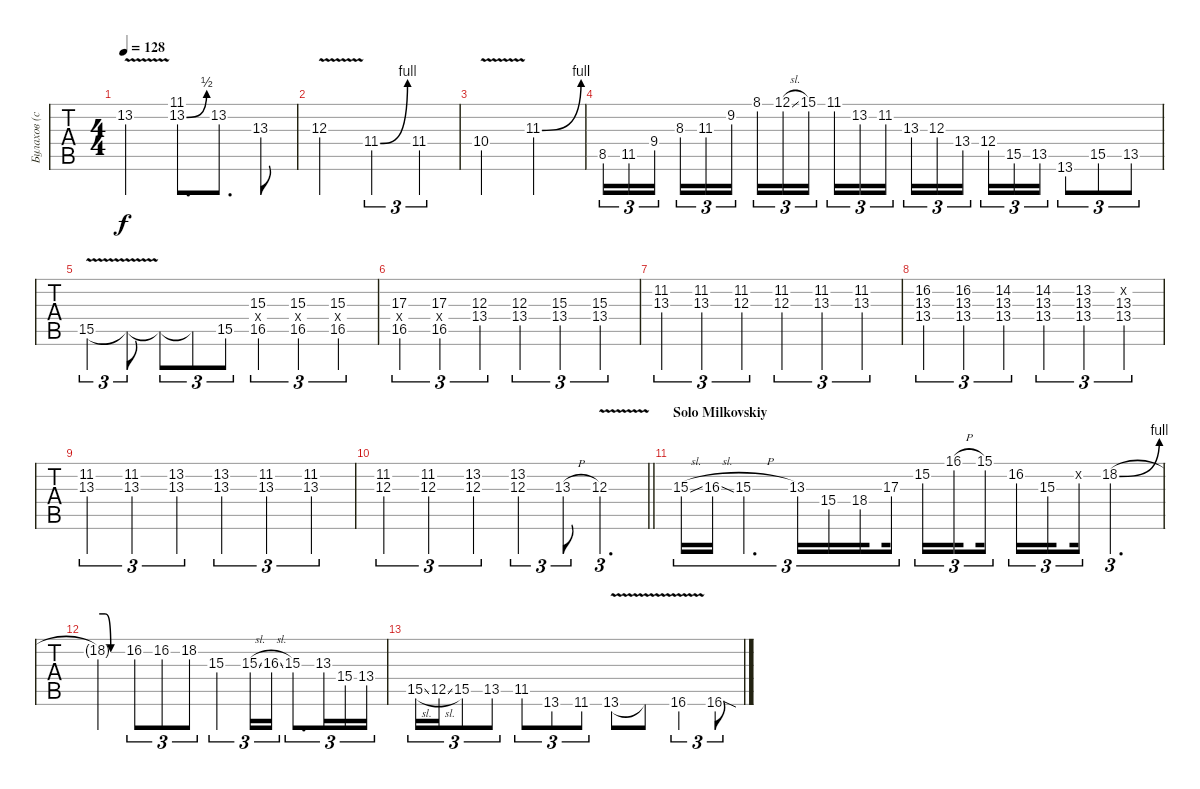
\track ("Булахов (соло)" "Булахов (с") {instrument overdrivenguitar}
\staff {tabs}
\tuning (E4 B3 G3 D3 A2 E2) {hide}
\ts (4 4)
\tempo 128
\clef g2
\ks c
13.2{v}.2{dy f} (11.1 13.2{be (bend 0 0 60 2)}).8{d} 13.2.8{d} 13.3.8 |
12.3{v}.2 11.4{be (bend 0 0 60 4)}.2{tu (3 2)} 11.4.4{tu (3 2)} |
10.4{v}.2 11.3{be (bend 0 0 60 4)}.2 |
8.5.16{tu (3 2)} 11.5.16{tu (3 2)} 9.4.16{tu (3 2) beam splitsecondary} 8.3.16{tu (3 2)} 11.3.16{tu (3 2)} 9.2.16{tu (3 2)} 8.1.16{tu (3 2)} 12.1{sl}.16{tu (3 2)} 15.1.16{tu (3 2) beam splitsecondary} 11.1.16{tu (3 2)} 13.2.16{tu (3 2)} 11.2.16{tu (3 2)} 13.3.16{tu (3 2)} 12.3.16{tu (3 2)} 13.4.16{tu (3 2) beam splitsecondary} 12.4.16{tu (3 2)} 15.5.16{tu (3 2)} 13.5.16{tu (3 2)} 13.6.8{tu (3 2)} 15.5.8{tu (3 2)} 13.5.8{tu (3 2)} |
15.5{v}.4{tu (3 2)} 15.5{t}.8{tu (3 2)} 15.5{t}.8{tu (3 2)} 15.5{t}.8{tu (3 2)} 15.5.8{tu (3 2)} (15.3 11.4{x} 16.5).4{tu (3 2)} (15.3 11.4{x} 16.5).4{tu (3 2)} (15.3 11.4{x} 16.5).4{tu (3 2)} |
(17.3 11.4{x} 16.5).4{tu (3 2)} (17.3 11.4{x} 16.5).4{tu (3 2)} (12.3 13.4).4{tu (3 2)} (12.3 13.4).4{tu (3 2)} (15.3 13.4).4{tu (3 2)} (15.3 13.4).4{tu (3 2)} |
(11.2 13.3).4{tu (3 2)} (11.2 13.3).4{tu (3 2)} (11.2 12.3).4{tu (3 2)} (11.2 12.3).4{tu (3 2)} (11.2 13.3).4{tu (3 2)} (11.2 13.3).4{tu (3 2)} |
(16.2 13.3 13.4).4{tu (3 2)} (16.2 13.3 13.4).4{tu (3 2)} (14.2 13.3 13.4).4{tu (3 2)} (14.2 13.3 13.4).4{tu (3 2)} (13.2 13.3 13.4).4{tu (3 2)} (13.2{x} 13.3 13.4).4{tu (3 2)} |
(11.2 13.3).4{tu (3 2)} (11.2 13.3).4{tu (3 2)} (13.2 13.3).4{tu (3 2)} (13.2 13.3).4{tu (3 2)} (11.2 13.3).4{tu (3 2)} (11.2 13.3).4{tu (3 2)} |
\barLineRight lightlight
(11.2 12.3).4{tu (3 2)} (11.2 12.3).4{tu (3 2)} (13.2 12.3).4{tu (3 2)} (13.2 12.3).4{tu (3 2)} 13.3{h}.8{tu (3 2)} 12.3{v}.4{d tu (3 2)} |
\section ("" "Solo Milkovskiy")
15.3{sl}.16{tu (3 2)} 16.3{sl}.16{tu (3 2)} 15.3{h}.4{d tu (3 2)} 13.3.16{tu (3 2)} 15.4.16{tu (3 2)} 18.4.16{tu (3 2) beam splitsecondary} 17.3.16{tu (3 2)} 15.2.16{tu (3 2)} 16.1{h}.16{tu (3 2) beam splitsecondary} 15.1.16{tu (3 2)} 16.2.16{tu (3 2)} 15.3.16{tu (3 2) beam splitsecondary} 0.2{x}.16{tu (3 2)} 18.2{be (bend 0 0 60 4)}.4{d tu (3 2)} |
18.2{be (custom 0 4 15 4 30 0 60 0) t}.4 16.2.8{tu (3 2)} 16.2.8{tu (3 2)} 18.2.8{tu (3 2)} 15.3.4{tu (3 2)} 15.3{sl}.16{tu (3 2)} 16.3{sl}.16{tu (3 2)} 15.3.8{d tu (3 2)} 13.3.16{tu (3 2)} 15.4.16{tu (3 2)} 13.4.16{tu (3 2)} |
15.5{sl}.16{tu (3 2)} 12.5{sl}.16{tu (3 2)} 15.5.8{tu (3 2)} 13.5.8{tu (3 2)} 11.5.8{tu (3 2)} 13.6.8{tu (3 2)} 11.6.8{tu (3 2)} 13.6{v}.8 13.6{t}.8 16.6{v}.4{tu (3 2)} 16.6{sod}.8{tu (3 2)}
